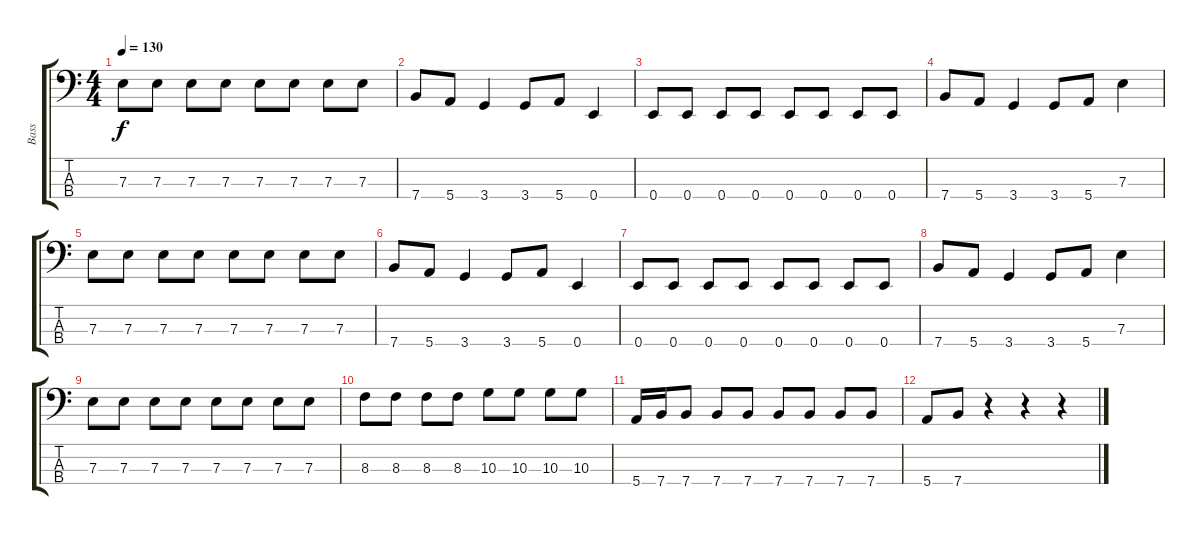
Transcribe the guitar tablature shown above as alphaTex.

\track ("Bass" "Bass") {instrument electricbasspick}
\staff {score tabs}
\tuning (G2 D2 A1 E1) {hide}
\ts (4 4)
\tempo 130
\clef f4
\ks c
7.3.8{dy f} 7.3.8 7.3.8 7.3.8 7.3.8 7.3.8 7.3.8 7.3.8 |
7.4.8 5.4.8 3.4.4 3.4.8 5.4.8 0.4.4 |
0.4.8 0.4.8 0.4.8 0.4.8 0.4.8 0.4.8 0.4.8 0.4.8 |
7.4.8 5.4.8 3.4.4 3.4.8 5.4.8 7.3.4 |
7.3.8 7.3.8 7.3.8 7.3.8 7.3.8 7.3.8 7.3.8 7.3.8 |
7.4.8 5.4.8 3.4.4 3.4.8 5.4.8 0.4.4 |
0.4.8 0.4.8 0.4.8 0.4.8 0.4.8 0.4.8 0.4.8 0.4.8 |
7.4.8 5.4.8 3.4.4 3.4.8 5.4.8 7.3.4 |
7.3.8 7.3.8 7.3.8 7.3.8 7.3.8 7.3.8 7.3.8 7.3.8 |
8.3.8 8.3.8 8.3.8 8.3.8 10.3.8 10.3.8 10.3.8 10.3.8 |
5.4.16 7.4.16 7.4.8 7.4.8 7.4.8 7.4.8 7.4.8 7.4.8 7.4.8 |
5.4.8 7.4.8 r.4 r.4 r.4
